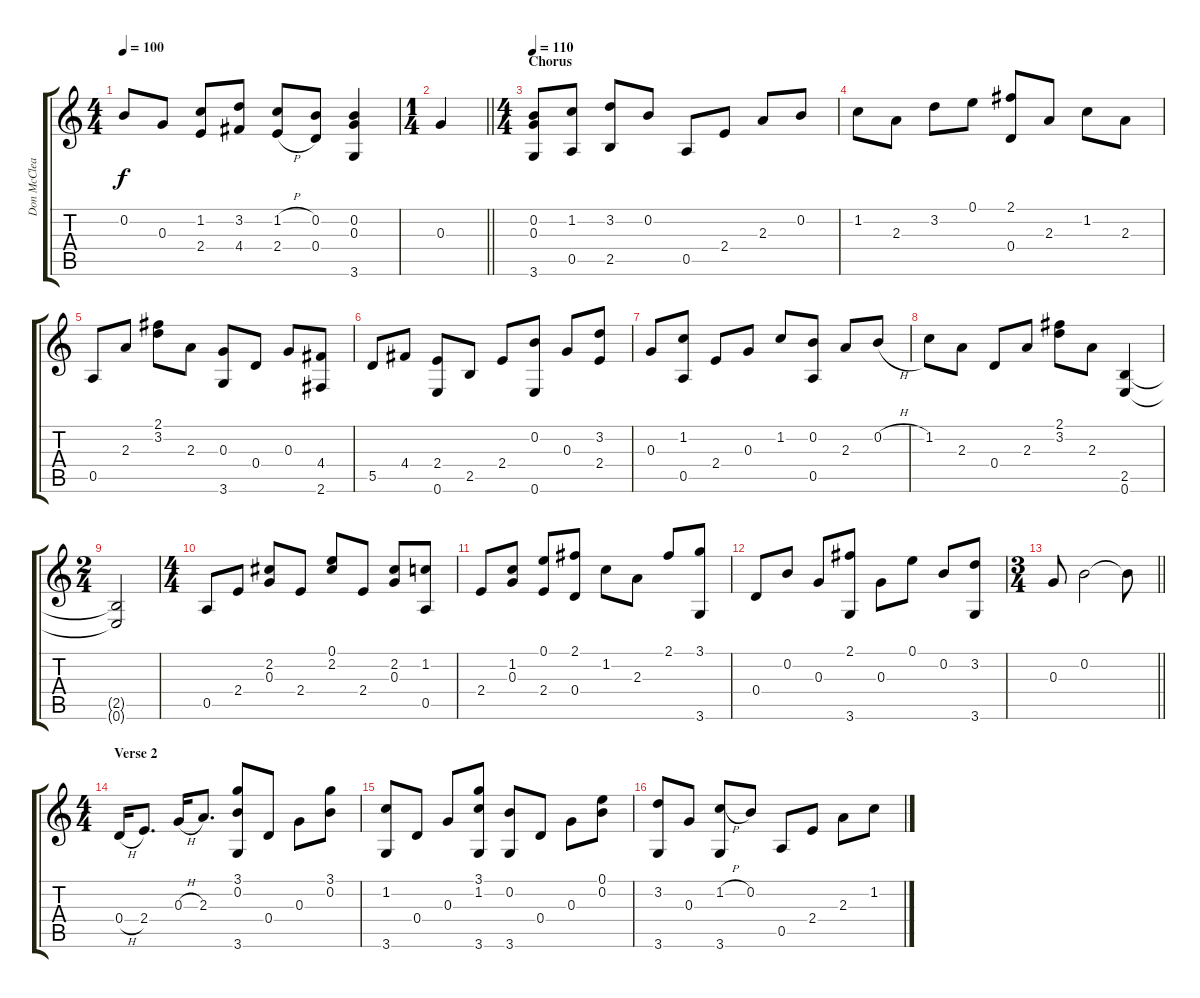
\track ("Don McClean - Acoustic Guitar" "Don McClea") {instrument acousticguitarnylon}
\staff {score tabs}
\tuning (E4 B3 G3 D3 A2 E2) {hide}
\ts (4 4)
\tempo 100
\clef g2
\ks c
0.2.8{dy f} 0.3.8 (1.2 2.4).8 (3.2 4.4).8 (1.2{h} 2.4{h}).8 (0.2 0.4).8 (0.2 0.3 3.6).4 |
\ts (1 4)
\barLineRight lightlight
0.3.4 |
\ts (4 4)
\section ("" "Chorus")
\tempo 110
(0.2 0.3 3.6).8 (1.2 0.5).8 (3.2 2.5).8 0.2.8 0.5.8 2.4.8 2.3.8 0.2.8 |
1.2.8 2.3.8 3.2.8 0.1.8 (2.1 0.4).8 2.3.8 1.2.8 2.3.8 |
0.5.8 2.3.8 (2.1 3.2).8 2.3.8 (0.3 3.6).8 0.4.8 0.3.8 (4.4 2.6).8 |
5.5.8 4.4.8 (2.4 0.6).8 2.5.8 2.4.8 (0.2 0.6).8 0.3.8 (3.2 2.4).8 |
0.3.8 (1.2 0.5).8 2.4.8 0.3.8 1.2.8 (0.2 0.5).8 2.3.8 0.2{h}.8 |
1.2.8 2.3.8 0.4.8 2.3.8 (2.1 3.2).8 2.3.8 (2.5 0.6).4 |
\ts (2 4)
(2.5{t} 0.6{t}).2 |
\ts (4 4)
0.5.8 2.4.8 (2.2 0.3).8 2.4.8 (0.1 2.2).8 2.4.8 (2.2 0.3).8 (1.2 0.5).8 |
2.4.8 (1.2 0.3).8 (0.1 2.4).8 (2.1 0.4).8 1.2.8 2.3.8 2.1.8 (3.1 3.6).8 |
0.4.8 0.2.8 0.3.8 (2.1 3.6).8 0.3.8 0.1.8 0.2.8 (3.2 3.6).8 |
\ts (3 4)
\barLineRight lightlight
0.3.8 0.2.2 0.2{t}.8 |
\ts (4 4)
\section ("" "Verse 2")
0.4{h}.16 2.4.8{d} 0.3{h}.16 2.3.8{d} (3.1 0.2 3.6).8 0.4.8 0.3.8 (3.1 0.2).8 |
(1.2 3.6).8 0.4.8 0.3.8 (3.1 1.2 3.6).8 (0.2 3.6).8 0.4.8 0.3.8 (0.1 0.2).8 |
(3.2 3.6).8 0.3.8 (1.2{h} 3.6).8 0.2.8 0.5.8 2.4.8 2.3.8 1.2.8
